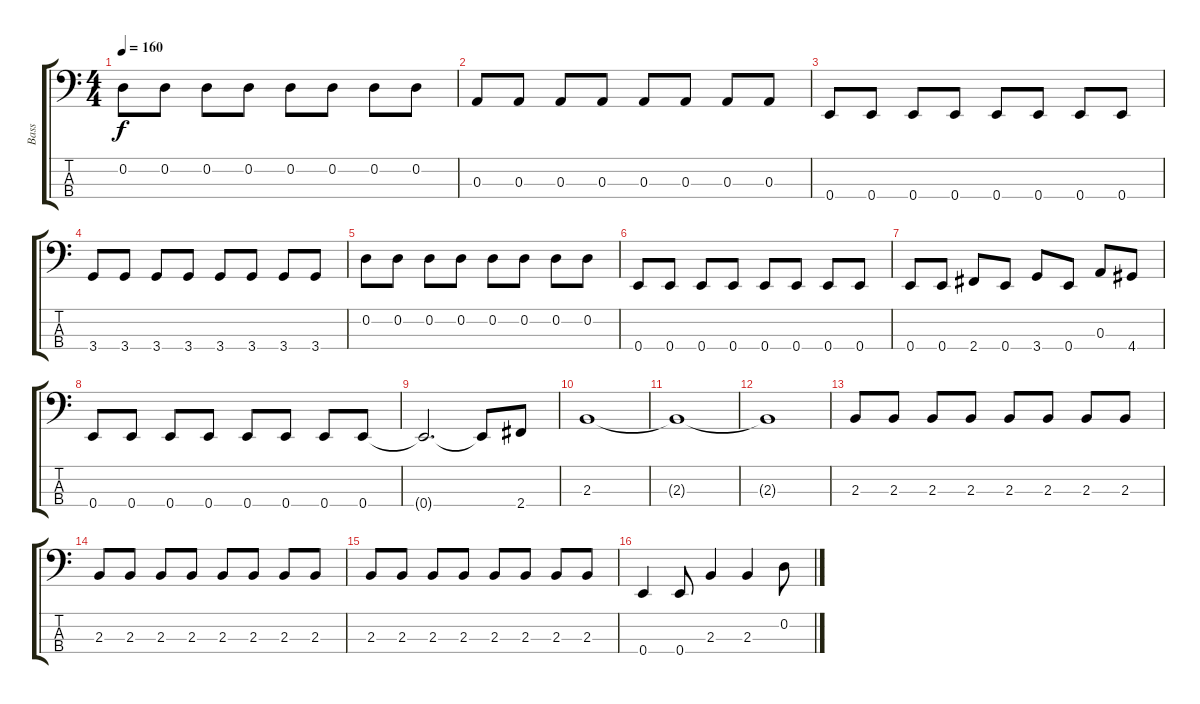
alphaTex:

\track ("Bass" "Bass") {instrument electricbasspick}
\staff {score tabs}
\tuning (G2 D2 A1 E1) {hide}
\ts (4 4)
\tempo 160
\clef f4
\ks c
0.2.8{dy f} 0.2.8 0.2.8 0.2.8 0.2.8 0.2.8 0.2.8 0.2.8 |
0.3.8 0.3.8 0.3.8 0.3.8 0.3.8 0.3.8 0.3.8 0.3.8 |
0.4.8 0.4.8 0.4.8 0.4.8 0.4.8 0.4.8 0.4.8 0.4.8 |
3.4.8 3.4.8 3.4.8 3.4.8 3.4.8 3.4.8 3.4.8 3.4.8 |
0.2.8 0.2.8 0.2.8 0.2.8 0.2.8 0.2.8 0.2.8 0.2.8 |
0.4.8 0.4.8 0.4.8 0.4.8 0.4.8 0.4.8 0.4.8 0.4.8 |
0.4.8 0.4.8 2.4.8 0.4.8 3.4.8 0.4.8 0.3.8 4.4.8 |
0.4.8 0.4.8 0.4.8 0.4.8 0.4.8 0.4.8 0.4.8 0.4.8 |
0.4{t}.2{d} 0.4{t}.8 2.4.8 |
2.3.1 |
2.3{t}.1 |
2.3{t}.1 |
2.3.8 2.3.8 2.3.8 2.3.8 2.3.8 2.3.8 2.3.8 2.3.8 |
2.3.8 2.3.8 2.3.8 2.3.8 2.3.8 2.3.8 2.3.8 2.3.8 |
2.3.8 2.3.8 2.3.8 2.3.8 2.3.8 2.3.8 2.3.8 2.3.8 |
0.4.4 0.4.8 2.3.4 2.3.4 0.2.8
